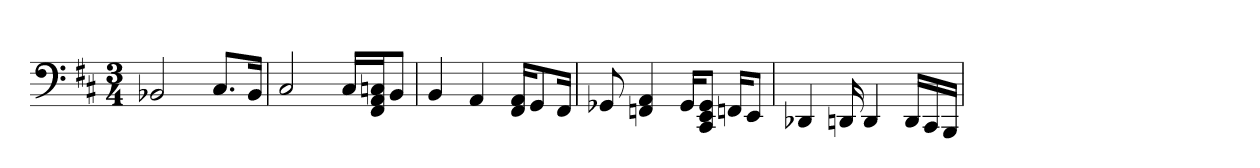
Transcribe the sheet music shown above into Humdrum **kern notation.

**kern
*part1
*staff1
*clefF4
*k[f#c#]
*M3/4
=1
2BB-X
8.C#/L
16BB-/Jk
=2
2C#
16C#/LL
16FF#/ 16AA/ 16Cn/J
8BB/J
=3
4BB
4AA
16FF#/ 16AA/KL
8GG/
16FF#/Jk
=4
8GG-X
4FFn 4AA
16GG-/KL
8CC#/ 8EE/ 8GG-/J
16FFn/KL
8EE/J
=5
4DD-X
16DDn
4DD
16DD/LL
16CC#/
16BBB/JJ
=
*-
